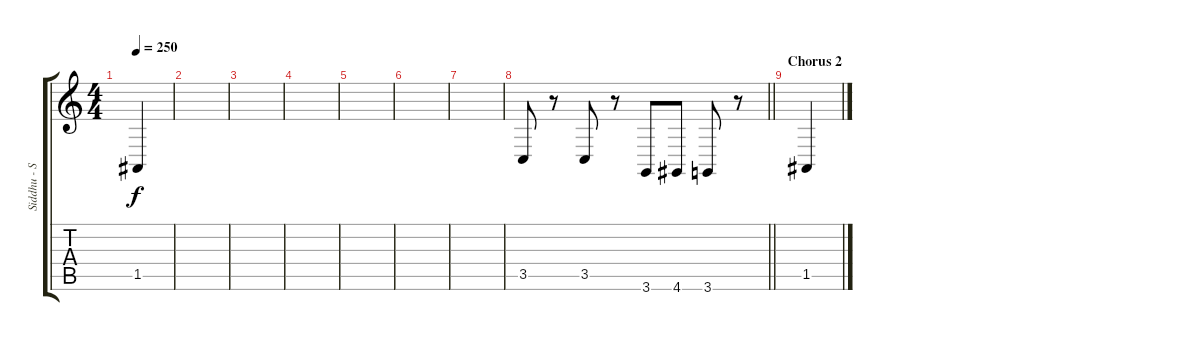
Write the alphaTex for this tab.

\track ("Siddhu - Saxamaphone" "Siddhu - S") {instrument baritonesax}
\staff {score tabs}
\tuning (E4 B3 G3 D3 A2 E2) {hide}
\ts (4 4)
\tempo 250
\clef g2
\ks c
1.5.4{dy f} |
|
|
|
|
|
|
\barLineRight lightlight
3.5.8 r.8 3.5.8 r.8 3.6.8 4.6.8 3.6.8 r.8 |
\section ("" "Chorus 2")
1.5.4
